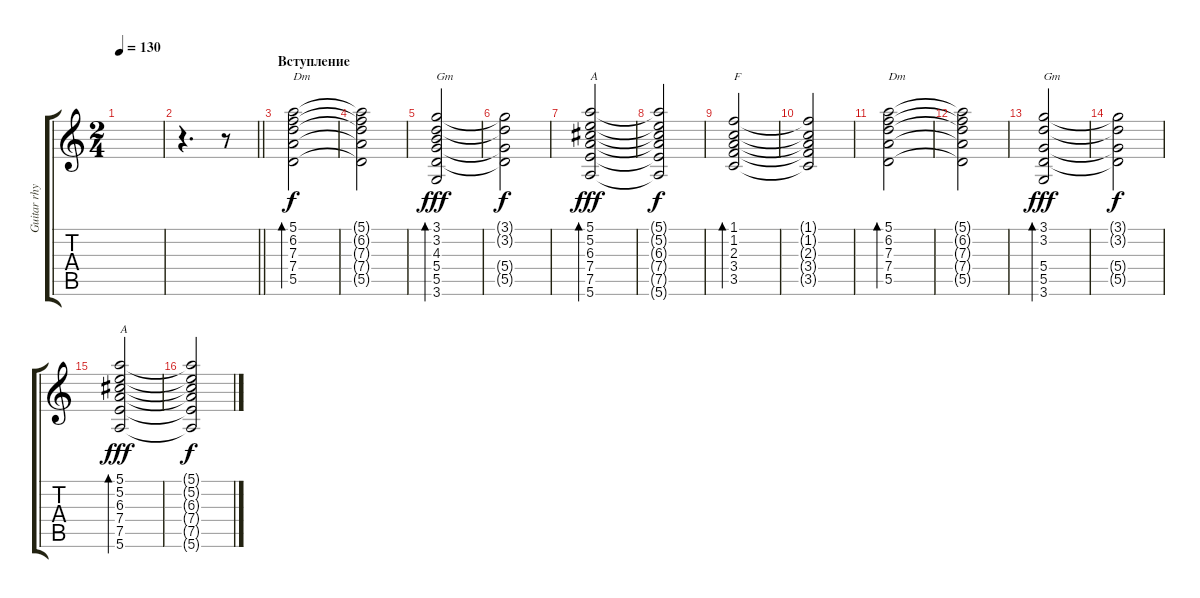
\track ("Guitar rhythm 1" "Guitar rhy") {solo instrument acousticguitarsteel}
\staff {score tabs}
\tuning (E4 B3 G3 D3 A2 E2) {hide}
\ts (2 4)
\tempo 130
\clef g2
\ks c
|
\barLineRight lightlight
r.4{d} r.8 |
\section ("" "Вступление")
(5.1 6.2 7.3 7.4 5.5).2{bd 120 txt "Dm"} |
(5.1{t} 6.2{t} 7.3{t} 7.4{t} 5.5{t}).2 |
(3.1 3.2 4.3 5.4 5.5 3.6).2{bd 120 txt "Gm" dy fff} |
(3.1{t} 3.2{t} 5.4{t} 5.5{t}).2{dy f} |
(5.1 5.2 6.3 7.4 7.5 5.6).2{bd 120 txt "A" dy fff} |
(5.1{t} 5.2{t} 6.3{t} 7.4{t} 7.5{t} 5.6{t}).2{dy f} |
(1.1 1.2 2.3 3.4 3.5).2{bd 120 txt "F"} |
(1.1{t} 1.2{t} 2.3{t} 3.4{t} 3.5{t}).2 |
(5.1 6.2 7.3 7.4 5.5).2{bd 120 txt "Dm"} |
(5.1{t} 6.2{t} 7.3{t} 7.4{t} 5.5{t}).2 |
(3.1 3.2 5.4 5.5 3.6).2{bd 120 txt "Gm" dy fff} |
(3.1{t} 3.2{t} 5.4{t} 5.5{t}).2{dy f} |
(5.1 5.2 6.3 7.4 7.5 5.6).2{bd 120 txt "A" dy fff} |
(5.1{t} 5.2{t} 6.3{t} 7.4{t} 7.5{t} 5.6{t}).2{dy f}
